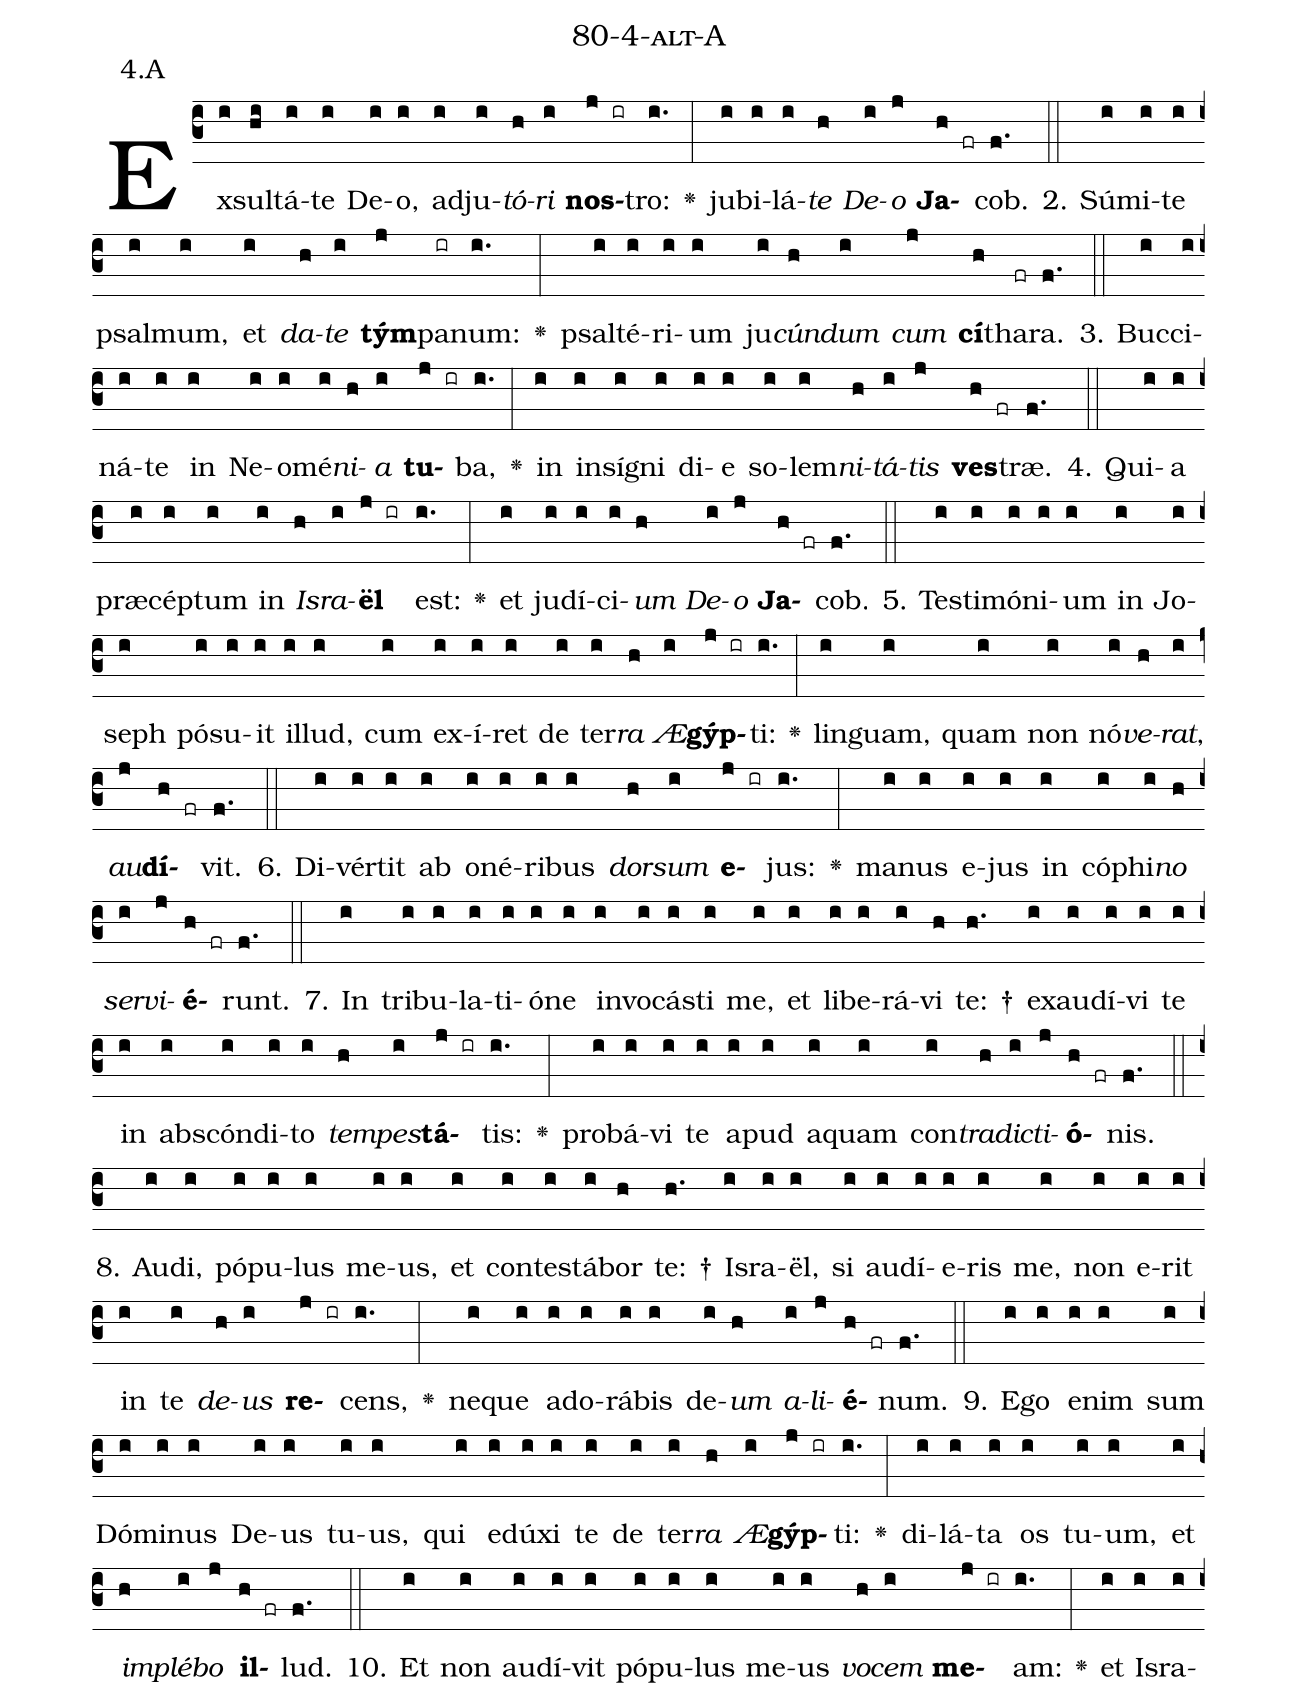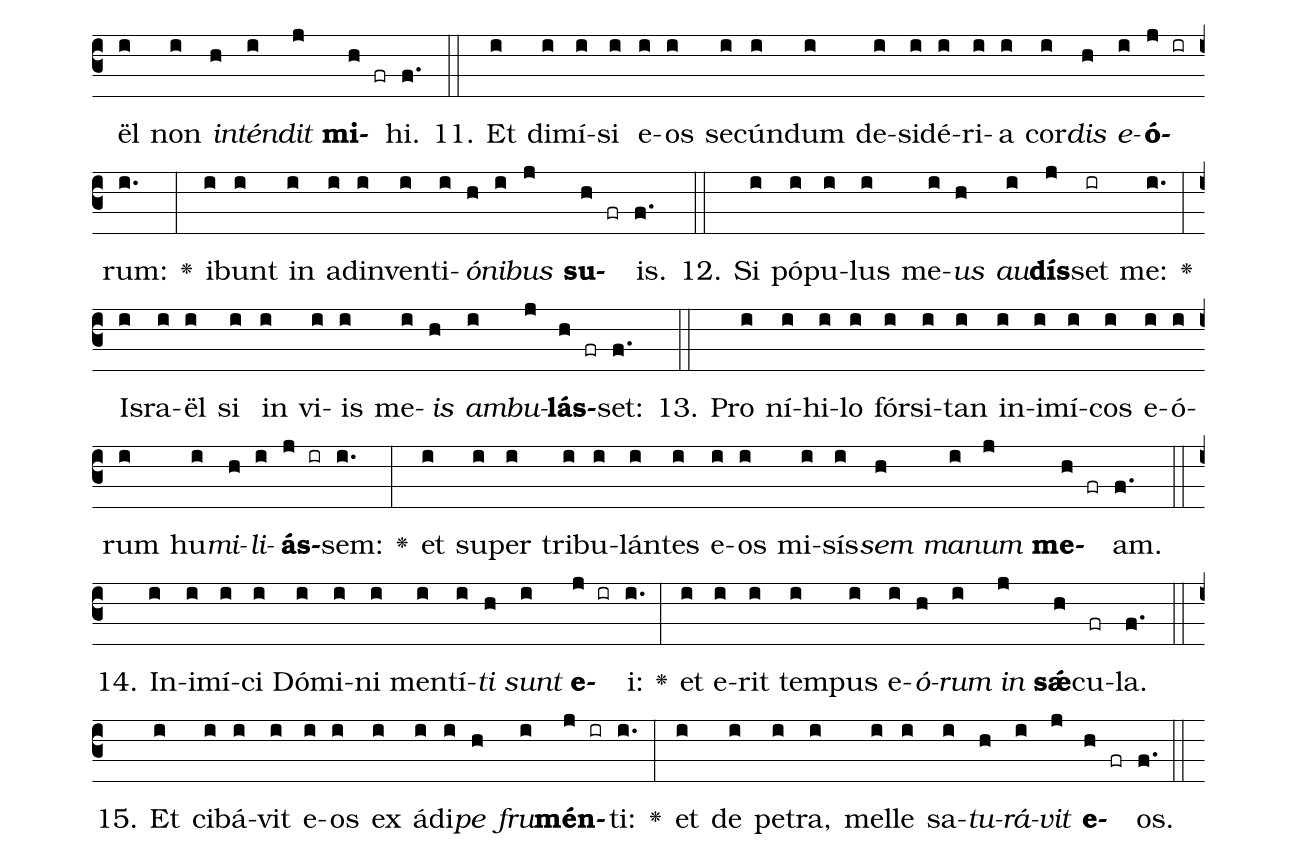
name: 80-4-alt-A;
annotation: 4.A;
%%
(c3)Ex(i)sul(hi)tá(i)te(i) De(i)o,(i) ad(i)ju(i)<i>tó</i>(h)<i>ri</i>(i) <b>nos</b>(j ir)tro:(i.) <v>\greheightstar</v>(:) ju(i)bi(i)lá(i)<i>te</i>(h) <i>De</i>(i)<i>o</i>(j) <b>Ja</b>(h fr)cob.(f.) (::)
2. Sú(i)mi(i)te(i) psal(i)mum,(i) et(i) <i>da</i>(h)<i>te</i>(i) <b>tým</b>(j)pa(ir)num:(i.) <v>\greheightstar</v>(:) psal(i)té(i)ri(i)um(i) ju(i)<i>cún</i>(h)<i>dum</i>(i) <i>cum</i>(j) <b>cí</b>(h)tha(fr)ra.(f.) (::)
3. Buc(i)ci(i)ná(i)te(i) in(i) Ne(i)o(i)mé(i)<i>ni</i>(h)<i>a</i>(i) <b>tu</b>(j ir)ba,(i.) <v>\greheightstar</v>(:) in(i) in(i)sí(i)gni(i) di(i)e(i) so(i)lem(i)<i>ni</i>(h)<i>tá</i>(i)<i>tis</i>(j) <b>ves</b>(h fr)træ.(f.) (::)
4. Qui(i)a(i) præ(i)cép(i)tum(i) in(i) <i>Is</i>(h)<i>ra</i>(i)<b>ël</b>(j ir) est:(i.) <v>\greheightstar</v>(:) et(i) ju(i)dí(i)ci(i)<i>um</i>(h) <i>De</i>(i)<i>o</i>(j) <b>Ja</b>(h fr)cob.(f.) (::)
5. Tes(i)ti(i)mó(i)ni(i)um(i) in(i) Jo(i)seph(i) pó(i)su(i)it(i) il(i)lud,(i) cum(i) ex(i)í(i)ret(i) de(i) ter(i)<i>ra</i>(h) <i>Æ</i>(i)<b>gýp</b>(j ir)ti:(i.) <v>\greheightstar</v>(:) lin(i)guam,(i) quam(i) non(i) nó(i)<i>ve</i>(h)<i>rat</i>,(i) <i>au</i>(j)<b>dí</b>(h fr)vit.(f.) (::)
6. Di(i)vér(i)tit(i) ab(i) o(i)né(i)ri(i)bus(i) <i>dor</i>(h)<i>sum</i>(i) <b>e</b>(j ir)jus:(i.) <v>\greheightstar</v>(:) ma(i)nus(i) e(i)jus(i) in(i) có(i)phi(i)<i>no</i>(h) <i>ser</i>(i)<i>vi</i>(j)<b>é</b>(h fr)runt.(f.) (::)
7. In(i) tri(i)bu(i)la(i)ti(i)ó(i)ne(i) in(i)vo(i)cás(i)ti(i) me,(i) et(i) li(i)be(i)rá(i)vi(h) te: †(h.) ex(i)au(i)dí(i)vi(i) te(i) in(i) abs(i)cón(i)di(i)to(i) <i>tem</i>(h)<i>pes</i>(i)<b>tá</b>(j ir)tis:(i.) <v>\greheightstar</v>(:) pro(i)bá(i)vi(i) te(i) a(i)pud(i) a(i)quam(i) con(i)<i>tra</i>(h)<i>dic</i>(i)<i>ti</i>(j)<b>ó</b>(h fr)nis.(f.) (::)
8. Au(i)di,(i) pó(i)pu(i)lus(i) me(i)us,(i) et(i) con(i)tes(i)tá(i)bor(h) te: †(h.) Is(i)ra(i)ël,(i) si(i) au(i)dí(i)e(i)ris(i) me,(i) non(i) e(i)rit(i) in(i) te(i) <i>de</i>(h)<i>us</i>(i) <b>re</b>(j ir)cens,(i.) <v>\greheightstar</v>(:) ne(i)que(i) ad(i)o(i)rá(i)bis(i) de(i)<i>um</i>(h) <i>a</i>(i)<i>li</i>(j)<b>é</b>(h fr)num.(f.) (::)
9. E(i)go(i) e(i)nim(i) sum(i) Dó(i)mi(i)nus(i) De(i)us(i) tu(i)us,(i) qui(i) e(i)dú(i)xi(i) te(i) de(i) ter(i)<i>ra</i>(h) <i>Æ</i>(i)<b>gýp</b>(j ir)ti:(i.) <v>\greheightstar</v>(:) di(i)lá(i)ta(i) os(i) tu(i)um,(i) et(i) <i>im</i>(h)<i>plé</i>(i)<i>bo</i>(j) <b>il</b>(h fr)lud.(f.) (::)
10. Et(i) non(i) au(i)dí(i)vit(i) pó(i)pu(i)lus(i) me(i)us(i) <i>vo</i>(h)<i>cem</i>(i) <b>me</b>(j ir)am:(i.) <v>\greheightstar</v>(:) et(i) Is(i)ra(i)ël(i) non(i) <i>in</i>(h)<i>tén</i>(i)<i>dit</i>(j) <b>mi</b>(h fr)hi.(f.) (::)
11. Et(i) di(i)mí(i)si(i) e(i)os(i) se(i)cún(i)dum(i) de(i)si(i)dé(i)ri(i)a(i) cor(i)<i>dis</i>(h) <i>e</i>(i)<b>ó</b>(j ir)rum:(i.) <v>\greheightstar</v>(:) i(i)bunt(i) in(i) ad(i)in(i)ven(i)ti(i)<i>ó</i>(h)<i>ni</i>(i)<i>bus</i>(j) <b>su</b>(h fr)is.(f.) (::)
12. Si(i) pó(i)pu(i)lus(i) me(i)<i>us</i>(h) <i>au</i>(i)<b>dís</b>(j)set(ir) me:(i.) <v>\greheightstar</v>(:) Is(i)ra(i)ël(i) si(i) in(i) vi(i)is(i) me(i)<i>is</i>(h) <i>am</i>(i)<i>bu</i>(j)<b>lás</b>(h fr)set:(f.) (::)
13. Pro(i) ní(i)hi(i)lo(i) fór(i)si(i)tan(i) in(i)i(i)mí(i)cos(i) e(i)ó(i)rum(i) hu(i)<i>mi</i>(h)<i>li</i>(i)<b>ás</b>(j ir)sem:(i.) <v>\greheightstar</v>(:) et(i) su(i)per(i) tri(i)bu(i)lán(i)tes(i) e(i)os(i) mi(i)sís(i)<i>sem</i>(h) <i>ma</i>(i)<i>num</i>(j) <b>me</b>(h fr)am.(f.) (::)
14. In(i)i(i)mí(i)ci(i) Dó(i)mi(i)ni(i) men(i)tí(i)<i>ti</i>(h) <i>sunt</i>(i) <b>e</b>(j ir)i:(i.) <v>\greheightstar</v>(:) et(i) e(i)rit(i) tem(i)pus(i) e(i)<i>ó</i>(h)<i>rum</i>(i) <i>in</i>(j) <b>sǽ</b>(h)cu(fr)la.(f.) (::)
15. Et(i) ci(i)bá(i)vit(i) e(i)os(i) ex(i) á(i)di(i)<i>pe</i>(h) <i>fru</i>(i)<b>mén</b>(j ir)ti:(i.) <v>\greheightstar</v>(:) et(i) de(i) pe(i)tra,(i) mel(i)le(i) sa(i)<i>tu</i>(h)<i>rá</i>(i)<i>vit</i>(j) <b>e</b>(h fr)os.(f.) (::)
